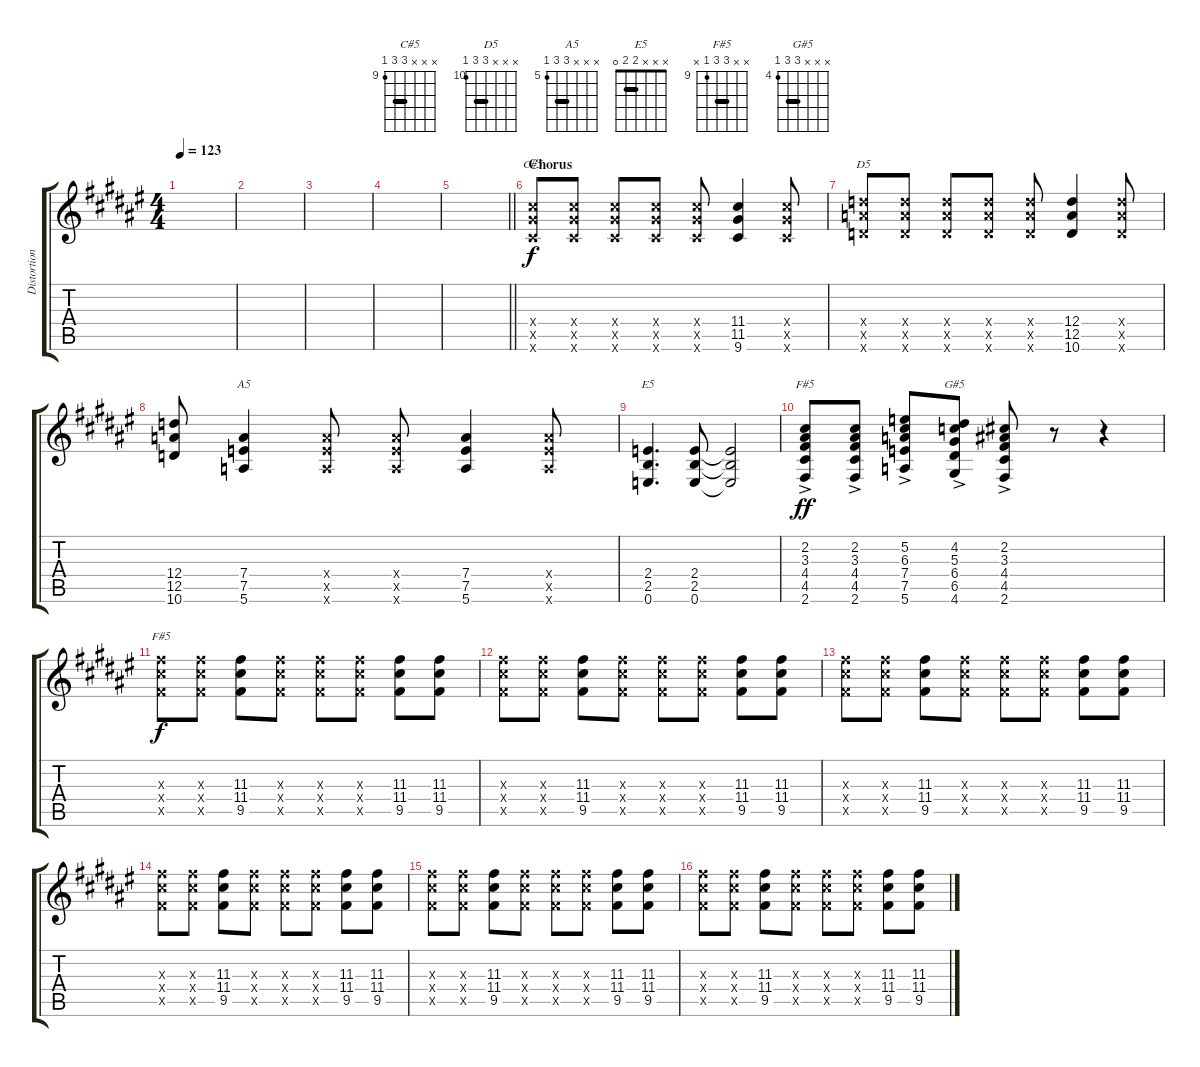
\track ("Distortion Guitar" "Distortion") {instrument distortionguitar}
\staff {score tabs}
\tuning (E4 B3 G3 D3 A2 E2) {hide}
\chord ("C#5" x x x 11 11 9) {firstfret 9 barre 11}
\chord ("D5" x x x 12 12 10) {firstfret 10 barre 12}
\chord ("A5" x x x 7 7 5) {firstfret 5 barre 7}
\chord ("E5" x x x 2 2 0) {barre 2}
\chord ("F#5" x x x 4 4 2) {barre 4}
\chord ("G#5" x x x 6 6 4) {firstfret 4 barre 6}
\chord ("F#5" x x 11 11 9 x) {firstfret 9 barre 11}
\ts (4 4)
\tempo 123
\clef g2
\ks f#
|
|
|
|
\barLineRight lightlight
|
\section ("" "Chorus")
(11.4{x} 11.5{x} 9.6{x}).8{ch "C#5"} (11.4{x} 11.5{x} 9.6{x}).8 (11.4{x} 11.5{x} 9.6{x}).8 (11.4{x} 11.5{x} 9.6{x}).8 (11.4{x} 11.5{x} 9.6{x}).8 (11.4 11.5 9.6).4 (11.4{x} 11.5{x} 9.6{x}).8 |
(12.4{x} 12.5{x} 10.6{x}).8{ch "D5"} (12.4{x} 12.5{x} 10.6{x}).8 (12.4{x} 12.5{x} 10.6{x}).8 (12.4{x} 12.5{x} 10.6{x}).8 (12.4{x} 12.5{x} 10.6{x}).8 (12.4 12.5 10.6).4 (12.4{x} 12.5{x} 10.6{x}).8 |
(12.4 12.5 10.6).8 (7.4 7.5 5.6).4{ch "A5"} (7.4{x} 7.5{x} 5.6{x}).8 (7.4{x} 7.5{x} 5.6{x}).8 (7.4 7.5 5.6).4 (7.4{x} 7.5{x} 5.6{x}).8 |
(2.4 2.5 0.6).4{d ch "E5"} (2.4 2.5 0.6).8 (2.4{t} 2.5{t} 0.6{t}).2 |
(2.2{ac} 3.3{ac} 4.4{ac} 4.5{ac} 2.6{ac}).8{ch "F#5" dy ff} (2.2{ac} 3.3{ac} 4.4{ac} 4.5{ac} 2.6{ac}).8 (5.2{ac} 6.3{ac} 7.4{ac} 7.5{ac} 5.6{ac}).8 (4.2{ac} 5.3{ac} 6.4{ac} 6.5{ac} 4.6{ac}).8{ch "G#5"} (2.2{ac} 3.3{ac} 4.4{ac} 4.5{ac} 2.6{ac}).8 r.8 r.4 |
(11.3{x} 11.4{x} 9.5{x}).8{ch "F#5" dy f} (11.3{x} 11.4{x} 9.5{x}).8 (11.3 11.4 9.5).8 (11.3{x} 11.4{x} 9.5{x}).8 (11.3{x} 11.4{x} 9.5{x}).8 (11.3{x} 11.4{x} 9.5{x}).8 (11.3 11.4 9.5).8 (11.3 11.4 9.5).8 |
(11.3{x} 11.4{x} 9.5{x}).8 (11.3{x} 11.4{x} 9.5{x}).8 (11.3 11.4 9.5).8 (11.3{x} 11.4{x} 9.5{x}).8 (11.3{x} 11.4{x} 9.5{x}).8 (11.3{x} 11.4{x} 9.5{x}).8 (11.3 11.4 9.5).8 (11.3 11.4 9.5).8 |
(11.3{x} 11.4{x} 9.5{x}).8 (11.3{x} 11.4{x} 9.5{x}).8 (11.3 11.4 9.5).8 (11.3{x} 11.4{x} 9.5{x}).8 (11.3{x} 11.4{x} 9.5{x}).8 (11.3{x} 11.4{x} 9.5{x}).8 (11.3 11.4 9.5).8 (11.3 11.4 9.5).8 |
(11.3{x} 11.4{x} 9.5{x}).8 (11.3{x} 11.4{x} 9.5{x}).8 (11.3 11.4 9.5).8 (11.3{x} 11.4{x} 9.5{x}).8 (11.3{x} 11.4{x} 9.5{x}).8 (11.3{x} 11.4{x} 9.5{x}).8 (11.3 11.4 9.5).8 (11.3 11.4 9.5).8 |
(11.3{x} 11.4{x} 9.5{x}).8 (11.3{x} 11.4{x} 9.5{x}).8 (11.3 11.4 9.5).8 (11.3{x} 11.4{x} 9.5{x}).8 (11.3{x} 11.4{x} 9.5{x}).8 (11.3{x} 11.4{x} 9.5{x}).8 (11.3 11.4 9.5).8 (11.3 11.4 9.5).8 |
(11.3{x} 11.4{x} 9.5{x}).8 (11.3{x} 11.4{x} 9.5{x}).8 (11.3 11.4 9.5).8 (11.3{x} 11.4{x} 9.5{x}).8 (11.3{x} 11.4{x} 9.5{x}).8 (11.3{x} 11.4{x} 9.5{x}).8 (11.3 11.4 9.5).8 (11.3 11.4 9.5).8
